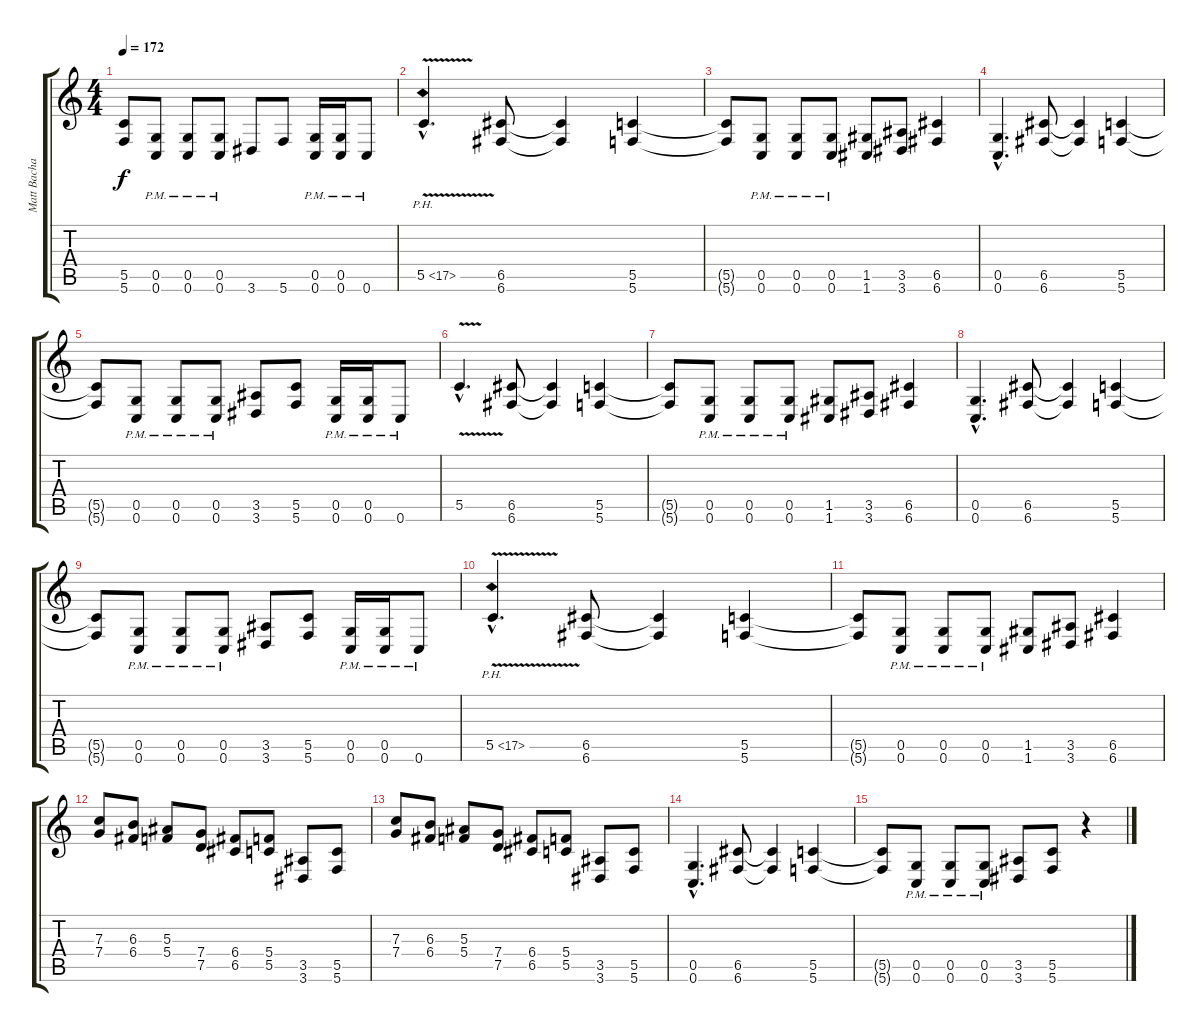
\track ("Matt Bachand" "Matt Bacha") {instrument distortionguitar}
\staff {score tabs}
\tuning (D4 A3 F3 C3 G2 C2) {hide}
\ts (4 4)
\tempo 172
\clef g2
\ks c
(5.5{t} 5.6{t}).8{dy f} (0.5{pm} 0.6{pm}).8 (0.5{pm} 0.6{pm}).8 (0.5{pm} 0.6{pm}).8 3.6.8 5.6.8 (0.5{pm} 0.6{pm}).16 (0.5{pm} 0.6{pm}).16 0.6{pm}.8 |
5.5{ph 12 v hac}.4{d} (6.5 6.6).8 (6.5{t} 6.6{t}).4 (5.5 5.6).4 |
(5.5{t} 5.6{t}).8 (0.5{pm} 0.6{pm}).8 (0.5{pm} 0.6{pm}).8 (0.5{pm} 0.6{pm}).8 (1.5 1.6).8 (3.5 3.6).8 (6.5 6.6).4 |
(0.5{hac} 0.6{hac}).4{d} (6.5 6.6).8 (6.5{t} 6.6{t}).4 (5.5 5.6).4 |
(5.5{t} 5.6{t}).8 (0.5{pm} 0.6{pm}).8 (0.5{pm} 0.6{pm}).8 (0.5{pm} 0.6{pm}).8 (3.5 3.6).8 (5.5 5.6).8 (0.5{pm} 0.6{pm}).16 (0.5{pm} 0.6{pm}).16 0.6{pm}.8 |
5.5{v hac}.4{d} (6.5 6.6).8 (6.5{t} 6.6{t}).4 (5.5 5.6).4 |
(5.5{t} 5.6{t}).8 (0.5{pm} 0.6{pm}).8 (0.5{pm} 0.6{pm}).8 (0.5{pm} 0.6{pm}).8 (1.5 1.6).8 (3.5 3.6).8 (6.5 6.6).4 |
(0.5{hac} 0.6{hac}).4{d} (6.5 6.6).8 (6.5{t} 6.6{t}).4 (5.5 5.6).4 |
(5.5{t} 5.6{t}).8 (0.5{pm} 0.6{pm}).8 (0.5{pm} 0.6{pm}).8 (0.5{pm} 0.6{pm}).8 (3.5 3.6).8 (5.5 5.6).8 (0.5{pm} 0.6{pm}).16 (0.5{pm} 0.6{pm}).16 0.6{pm}.8 |
5.5{ph 12 v hac}.4{d} (6.5 6.6).8 (6.5{t} 6.6{t}).4 (5.5 5.6).4 |
(5.5{t} 5.6{t}).8 (0.5{pm} 0.6{pm}).8 (0.5{pm} 0.6{pm}).8 (0.5{pm} 0.6{pm}).8 (1.5 1.6).8 (3.5 3.6).8 (6.5 6.6).4 |
(7.3 7.4).8 (6.3 6.4).8 (5.3 5.4).8 (7.4 7.5).8 (6.4 6.5).8 (5.4 5.5).8 (3.5 3.6).8 (5.5 5.6).8 |
(7.3 7.4).8 (6.3 6.4).8 (5.3 5.4).8 (7.4 7.5).8 (6.4 6.5).8 (5.4 5.5).8 (3.5 3.6).8 (5.5 5.6).8 |
(0.5{hac} 0.6{hac}).4{d} (6.5 6.6).8 (6.5{t} 6.6{t}).4 (5.5 5.6).4 |
(5.5{t} 5.6{t}).8 (0.5{pm} 0.6{pm}).8 (0.5{pm} 0.6{pm}).8 (0.5{pm} 0.6{pm}).8 (3.5 3.6).8 (5.5 5.6).8 r.4
